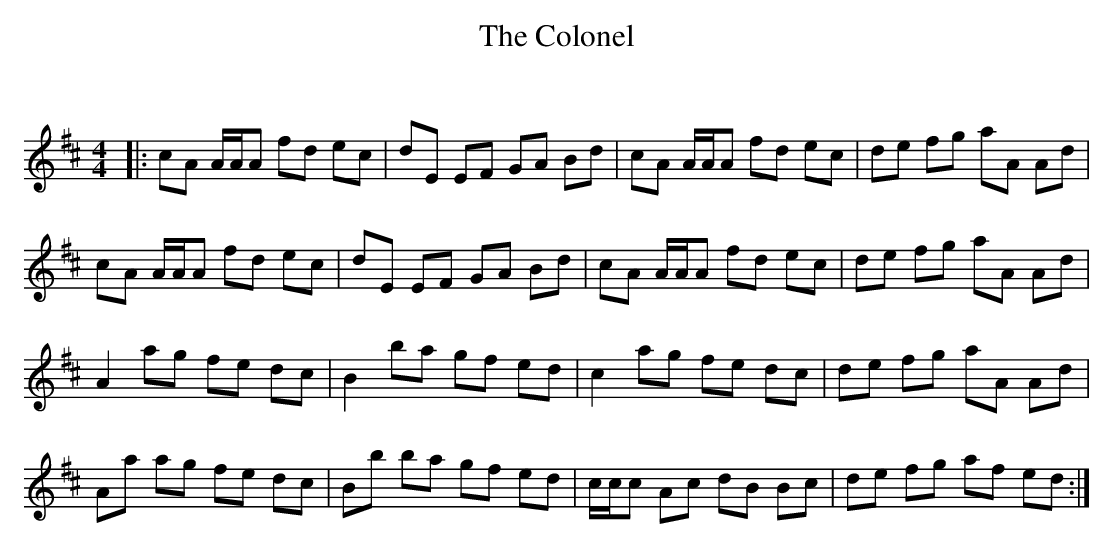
X:1
T: The Colonel
C:
Q: 232
K:D
M:4/4
L:1/8
|:cA A1/2A1/2A fd ec|dE EF GA Bd|cA A1/2A1/2A fd ec|de fg aA Ad|
cA A1/2A1/2A fd ec|dE EF GA Bd|cA A1/2A1/2A fd ec|de fg aA Ad|
A2 ag fe dc|B2 ba gf ed|c2 ag fe dc|de fg aA Ad|
Aa ag fe dc|Bb ba gf ed|c1/2c1/2c Ac dB Bc|de fg af ed:|
